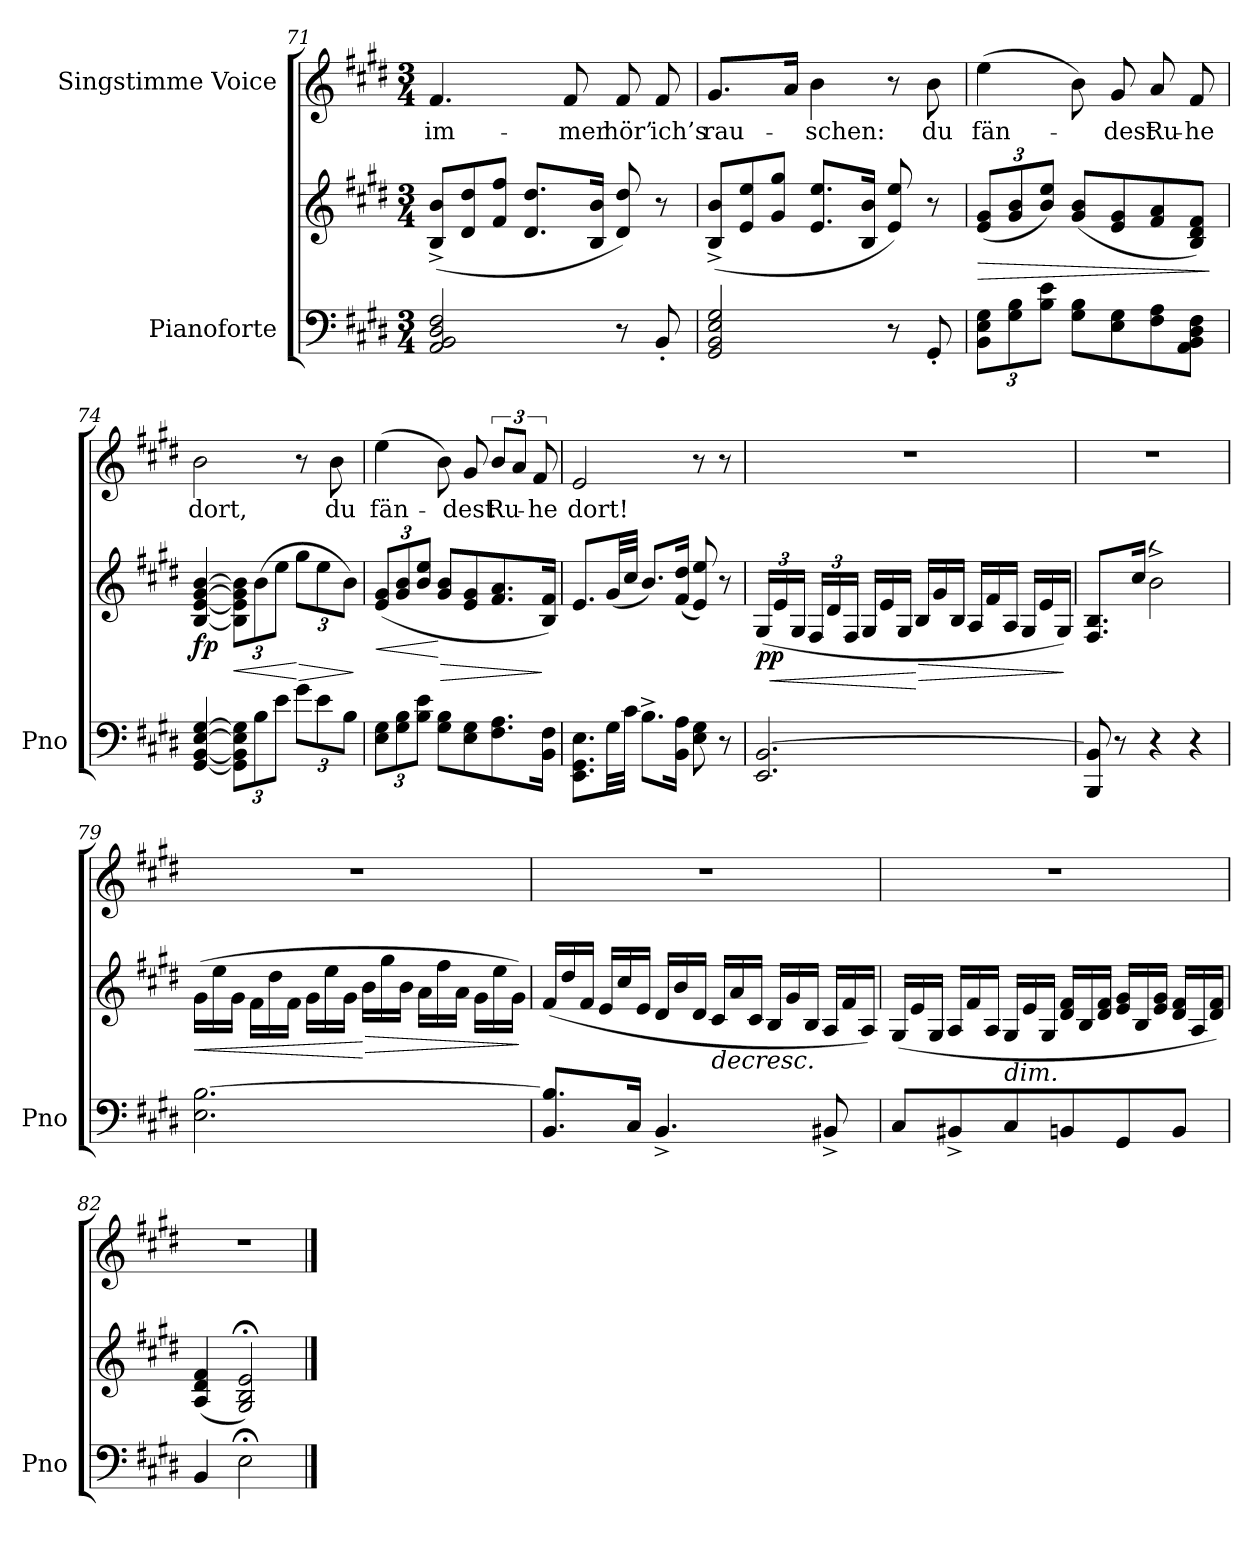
**kern	**kern	**dynam	**kern	**text
*part2	*part2	*part2	*part1	*part1
*staff3	*staff2	*staff2/3	*staff1	*staff1
*I"Pianoforte	*	*	*I"Singstimme            Voice	*
*I'Pno	*	*	*	*
*clefF4	*clefG2	*	*clefG2	*
*k[f#c#g#d#]	*k[f#c#g#d#]	*	*k[f#c#g#d#]	*
*M3/4	*M3/4	*	*M3/4	*
*	*Xtuplet	*	*	*
=71	=71	=71	=71	=71
!	!	!	!	!LO:LY:b
2AA/ 2BB/ 2D#/ 2F#/	(<12B/^ 12b/^L	.	4.f#/	im-
.	12d#/ 12dd#/	.	.	.
.	12f#/ 12ff#/J	.	.	.
.	8.d#/ 8.dd#/L	.	.	.
!	!	!	!	!LO:LY:b
.	.	.	8f#/	-mer
.	16B/ 16b/Jk	.	.	.
!	!	!	!	!LO:LY:b
8r	8d#/ 8dd#/)	.	8f#/	hör’
!	!	!	!	!LO:LY:b
8BB'/	8r	.	8f#/	ich’s
=72	=72	=72	=72	=72
!	!	!	!	!LO:LY:b
2GG#/ 2BB/ 2E/ 2G#/	(<12B/^ 12b/^L	.	8.g#/L	rau-
.	12e/ 12ee/	.	.	.
.	12g#/ 12gg#/J	.	.	.
.	.	.	16a/Jk	.
!	!	!	!	!LO:LY:b
.	8.e/ 8.ee/L	.	4b\	-schen:
.	16B/ 16b/Jk	.	.	.
8r	8e/ 8ee/)	.	8r	.
!	!	!	!	!LO:LY:b
8GG#'/	8r	.	8b\	du
!!LO:LB:g=z
=73	=73	=73	=73	=73
*Xbrackettup	*tuplet	*	*	*
*	*Xbrackettup	*	*	*
!	!	!LO:HP:b	!	!LO:LY:b
12BB\ 12E\ 12G#\L	(<12e/ 12g#/L	>	(>4ee\	fän-
12G#\ 12B\	12g#/ 12b/	.	.	.
12B\ 12e\J	12b/ 12ee/J)	.	.	.
8G#\ 8B\L	(<8g#/ 8b/L	.	8b\)	.
!	!	!	!	!LO:LY:b
8E\ 8G#\	8e/ 8g#/	.	8g#/	-dest
!	!	!	!	!LO:LY:b
8F#\ 8A\	8f#/ 8a/	.	8a/	Ru-
!	!	!	!	!LO:LY:b
8AA\ 8BB\ 8D#\ 8F#\J	8B/ 8d#/ 8f#/J)	.	8f#/	-he
.	.	]	.	.
=74	=74	=74	=74	=74
!	!	!LO:DY:b	!	!LO:LY:b
[4GG#/ [4BB/ [4E/ [4G#/	[4B/ [4e/ [4g#/ [4b/	fp	2b\	dort,
!	!	!LO:HP:b	!	!
12GG#\] 12BB\] 12E\] 12G#\]L	12B\] 12e\] 12g#\] 12b\]L	<	.	.
12B\	(>12b\	.	.	.
12e\J	12ee\J	.	.	.
!	!	!LO:HP:n=1:b	!	!
12g#\L	12gg#\L	[ >	8r	.
12e\	12ee\	.	.	.
!	!	!	!	!LO:LY:b
.	.	.	8b\	du
12B\J	12b\J)	.	.	.
.	.	]	.	.
=75	=75	=75	=75	=75
!	!	!LO:HP:b	!	!LO:LY:b
12E\ 12G#\L	(<12e/ 12g#/L	<	(>4ee\	fän-
12G#\ 12B\	12g#/ 12b/	.	.	.
12B\ 12e\J	12b/ 12ee/J	.	.	.
!	!	!LO:HP:n=1:b	!	!
8G#\ 8B\L	8g#/ 8b/L	[ >	8b\)	.
!	!	!	!	!LO:LY:b
8E\ 8G#\	8e/ 8g#/	.	8g#/	-dest
!	!	!	!	!LO:LY:b
8.F#\ 8.A\	8.f#/ 8.a/	.	12b/L	Ru-
.	.	.	12a/J	.
!	!	!	!	!LO:LY:b
.	.	.	12f#/	-he
16BB\ 16F#\Jk	16B/ 16f#/Jk)	]	.	.
=76	=76	=76	=76	=76
!	!	!	!	!LO:LY:b
8.EE\ 8.GG#\ 8.E\L	8.e/L	.	2e/	dort!
32G#\LL	(<32g#/LL	.	.	.
32c#\JJJ	32cc#/JJJ	.	.	.
8.B^\L	8.b/L)	.	.	.
16BB\ 16A\Jk	(<16f#/ 16dd#/Jk	.	.	.
8E\ 8G#\	8e/ 8ee/)	.	8r	.
8r	8r	.	8r	.
!!LO:LB:g=z
=77	=77	=77	=77	=77
!	!	!LO:DY:b	!	!
2.EE/ [2.BB/	(<24G#/LL	pp	2.r	.
!	!	!LO:HP:b	!	!
.	24e/	<	.	.
.	24G#/JJ	.	.	.
.	24F#/LL	.	.	.
.	24d#/	.	.	.
.	24F#/JJ	.	.	.
*	*Xtuplet	*	*	*
.	24G#/LL	.	.	.
.	24e/	.	.	.
.	24G#/JJ	.	.	.
!	!	!LO:HP:n=1:b	!	!
.	24B/LL	[ >	.	.
.	24g#/	.	.	.
.	24B/JJ	.	.	.
.	24A/LL	.	.	.
.	24f#/	.	.	.
.	24A/JJ	.	.	.
.	24G#/LL	.	.	.
.	24e/	.	.	.
.	24G#/JJ)	.	.	.
.	.	]	.	.
=78	=78	=78	=78	=78
8BBB/ 8BB/]	8.F#/ 8.B/L	.	2.r	.
8r	.	.	.	.
.	(>16cc#/Jk	.	.	.
4r	2b^\)	.	.	.
4r	.	.	.	.
=79	=79	=79	=79	=79
!	!	!LO:HP:b	!	!
2.E\ [2.B\	(>24g#\LL	<	2.r	.
.	24ee\	.	.	.
.	24g#\JJ	.	.	.
.	24f#\LL	.	.	.
.	24dd#\	.	.	.
.	24f#\JJ	.	.	.
.	24g#\LL	.	.	.
.	24ee\	.	.	.
.	24g#\JJ	.	.	.
!	!	!LO:HP:n=1:b	!	!
.	24b\LL	[ >	.	.
.	24gg#\	.	.	.
.	24b\JJ	.	.	.
.	24a\LL	.	.	.
.	24ff#\	.	.	.
.	24a\JJ	.	.	.
.	24g#\LL	.	.	.
.	24ee\	.	.	.
.	24g#\JJ)	.	.	.
.	.	]	.	.
!!LO:LB:g=z
=80	=80	=80	=80	=80
8.BB/ 8.B/]L	(<24f#/LL	.	2.r	.
.	24dd#/	.	.	.
.	24f#/JJ	.	.	.
.	24e/LL	.	.	.
.	24cc#/	.	.	.
16C#/Jk	.	.	.	.
.	24e/JJ	.	.	.
4.BB^/	24d#/LL	.	.	.
.	24b/	.	.	.
.	24d#/JJ	.	.	.
!	!LO:TX:b:i:t=decresc.	!	!	!
.	24c#/LL	.	.	.
.	24a/	.	.	.
.	24c#/JJ	.	.	.
.	24B/LL	.	.	.
.	24g#/	.	.	.
.	24B/JJ	.	.	.
8BB#X^/	24A/LL	.	.	.
.	24f#/	.	.	.
.	24A/JJ)	.	.	.
=81	=81	=81	=81	=81
8C#/L	(<24G#/LL	.	2.r	.
.	24e/	.	.	.
.	24G#/JJ	.	.	.
8BB#X^/	24A/LL	.	.	.
.	24f#/	.	.	.
.	24A/JJ	.	.	.
!	!LO:TX:b:i:t=dim.	!	!	!
8C#/	24G#/LL	.	.	.
.	24e/	.	.	.
.	24G#/JJ	.	.	.
8BBn/	24d#/ 24f#/LL	.	.	.
.	24B/	.	.	.
.	24d#/ 24f#/JJ	.	.	.
8GG#/	24e/ 24g#/LL	.	.	.
.	24B/	.	.	.
.	24e/ 24g#/JJ	.	.	.
8BB/J	24d#/ 24f#/LL	.	.	.
.	24A/	.	.	.
.	24d#/ 24f#/JJ)	.	.	.
=82	=82	=82	=82	=82
4BB/	(<4A/ 4d#/ 4f#/	.	2.r	.
2E;<\	2G#/;< 2B/;< 2e/;<)	.	.	.
==	==	==	==	==
*-	*-	*-	*-	*-
